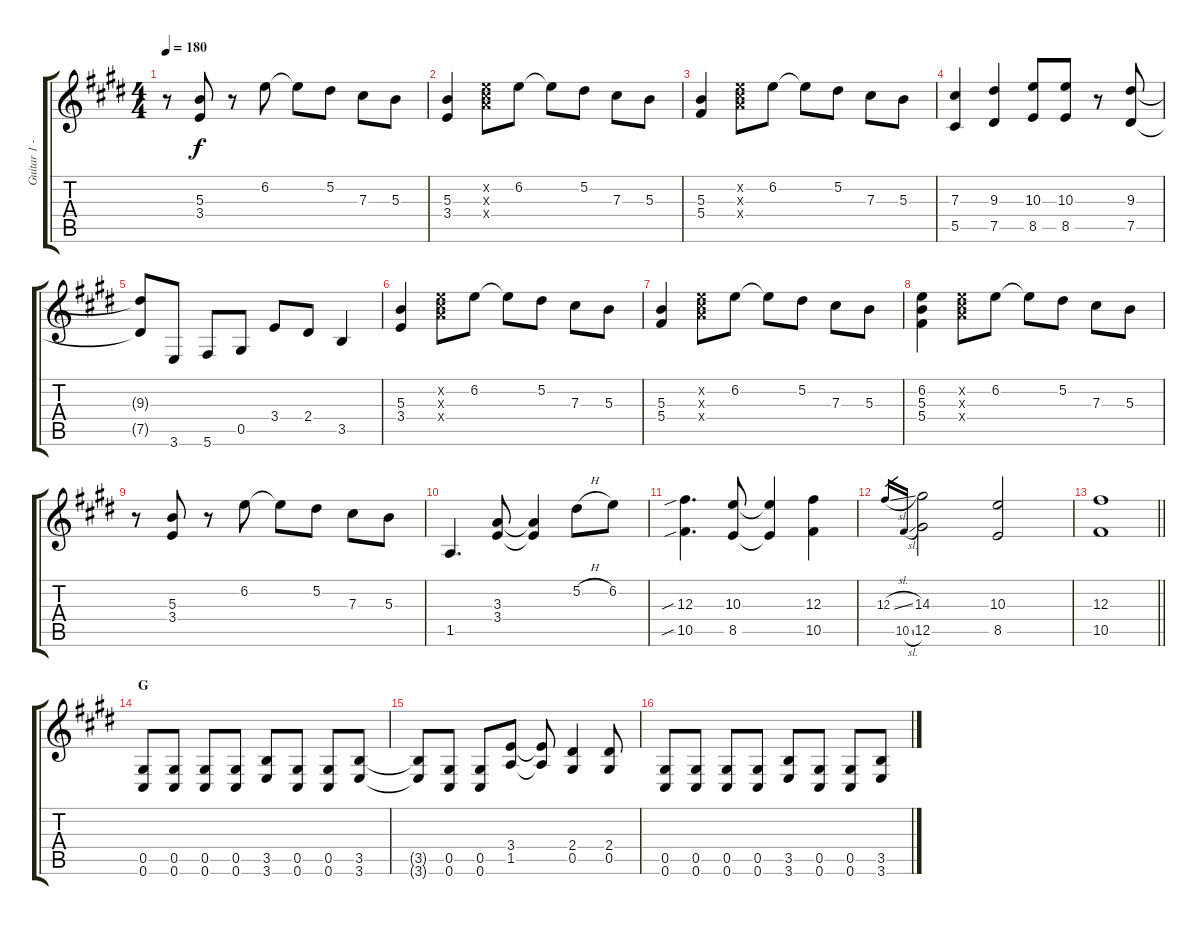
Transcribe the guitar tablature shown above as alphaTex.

\track ("Guitar 1 - Ryouga" "Guitar 1 -") {instrument distortionguitar}
\staff {score tabs}
\tuning (Eb4 Bb3 Gb3 Db3 Ab2 Db2) {hide}
\ts (4 4)
\tempo 180
\clef g2
\ks e
r.8{dy f} (5.3 3.4).8 r.8 6.2.8 6.2{t}.8 5.2.8 7.3.8 5.3.8 |
(5.3 3.4).4 (6.2{x} 7.3{x} 8.4{x}).8 6.2.8 6.2{t}.8 5.2.8 7.3.8 5.3.8 |
(5.3 5.4).4 (6.2{x} 7.3{x} 8.4{x}).8 6.2.8 6.2{t}.8 5.2.8 7.3.8 5.3.8 |
(7.3 5.5).4 (9.3 7.5).4 (10.3 8.5).8 (10.3 8.5).8 r.8 (9.3 7.5).8 |
(9.3{t} 7.5{t}).8 3.6.8 5.6.8 0.5.8 3.4.8 2.4.8 3.5.4 |
(5.3 3.4).4 (6.2{x} 7.3{x} 8.4{x}).8 6.2.8 6.2{t}.8 5.2.8 7.3.8 5.3.8 |
(5.3 5.4).4 (6.2{x} 7.3{x} 8.4{x}).8 6.2.8 6.2{t}.8 5.2.8 7.3.8 5.3.8 |
(6.2 5.3 5.4).4 (6.2{x} 7.3{x} 8.4{x}).8 6.2.8 6.2{t}.8 5.2.8 7.3.8 5.3.8 |
r.8 (5.3 3.4).8 r.8 6.2.8 6.2{t}.8 5.2.8 7.3.8 5.3.8 |
1.5.4{d} (3.3 3.4).8 (3.3{t} 3.4{t}).4 5.2{h}.8 6.2.8 |
(12.3{sib} 10.5{sib}).4{d} (10.3 8.5).8 (10.3{t} 8.5{t}).4 (12.3 10.5).4 |
12.3{sl}.16{gr} 10.5{sl}.16{gr} (14.3 12.5).2 (10.3 8.5).2 |
\barLineRight lightlight
(12.3 10.5).1 |
\section ("" "G")
(0.5 0.6).8 (0.5 0.6).8 (0.5 0.6).8 (0.5 0.6).8 (3.5 3.6).8 (0.5 0.6).8 (0.5 0.6).8 (3.5 3.6).8 |
(3.5{t} 3.6{t}).8 (0.5 0.6).8 (0.5 0.6).8 (3.4 1.5).8 (3.4{t} 1.5{t}).8 (2.4 0.5).4 (2.4 0.5).8 |
(0.5 0.6).8 (0.5 0.6).8 (0.5 0.6).8 (0.5 0.6).8 (3.5 3.6).8 (0.5 0.6).8 (0.5 0.6).8 (3.5 3.6).8
